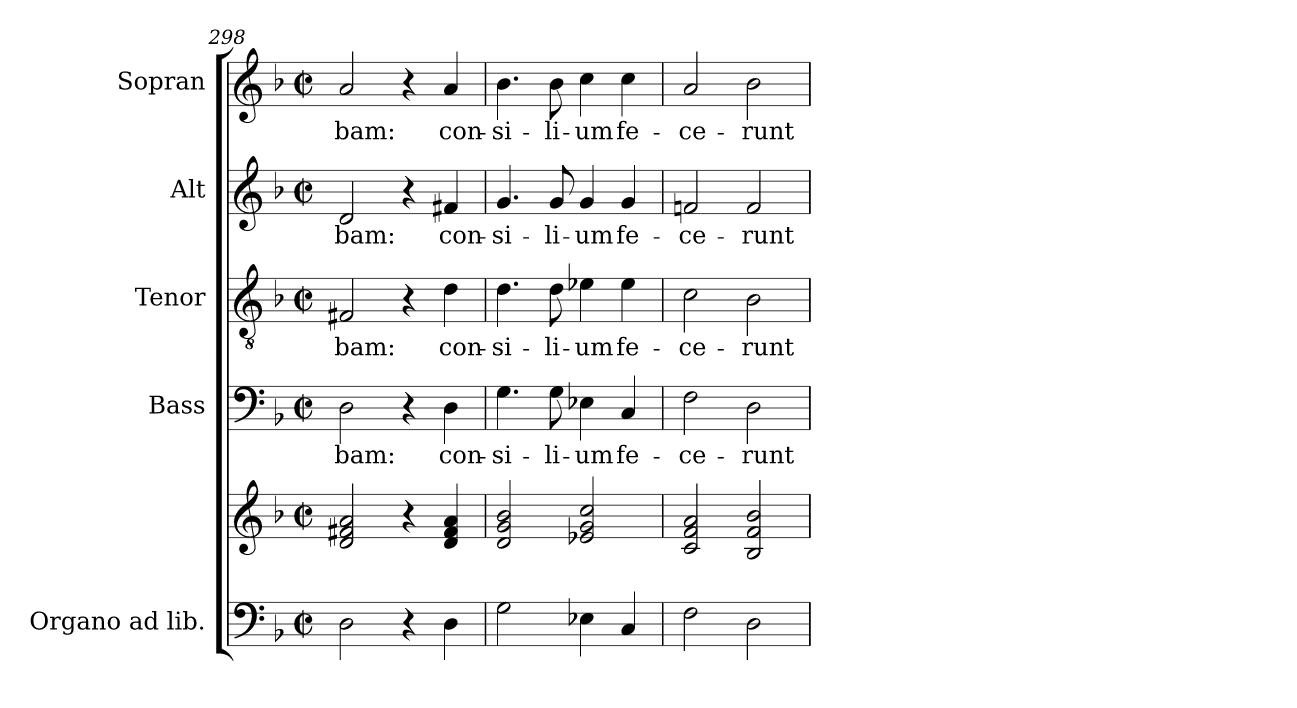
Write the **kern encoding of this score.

**kern	**kern	**kern	**text	**kern	**text	**kern	**text	**kern	**text
*part5	*part5	*part4	*part4	*part3	*part3	*part2	*part2	*part1	*part1
*staff6	*staff5	*staff4	*staff4	*staff3	*staff3	*staff2	*staff2	*staff1	*staff1
*I"Organo ad lib.	*	*I"Bass	*	*I"Tenor	*	*I"Alt	*	*I"Sopran	*
*	*	*I'B.	*	*I'T.	*	*I'A.	*	*I'S.	*
*clefF4	*clefG2	*clefF4	*	*clefGv2	*	*clefG2	*	*clefG2	*
*k[b-]	*k[b-]	*k[b-]	*	*k[b-]	*	*k[b-]	*	*k[b-]	*
*F:	*F:	*F:	*	*F:	*	*F:	*	*F:	*
*M2/2	*M2/2	*M2/2	*	*M2/2	*	*M2/2	*	*M2/2	*
*met(c|)	*met(c|)	*met(c|)	*	*met(c|)	*	*met(c|)	*	*met(c|)	*
=298	=298	=298	=298	=298	=298	=298	=298	=298	=298
!	!	!	!LO:LY:b	!	!LO:LY:b	!	!LO:LY:b	!	!LO:LY:b
2D\	2d/ 2f#X/ 2a/	2D\	-bam:	2F#X/	-bam:	2d/	-bam:	2a/	-bam:
4r	4r	4r	.	4r	.	4r	.	4r	.
!	!	!	!LO:LY:b	!	!LO:LY:b	!	!LO:LY:b	!	!LO:LY:b
4D\	4d/ 4f#/ 4a/	4D\	con-	4d\	con-	4f#X/	con-	4a/	con-
=299	=299	=299	=299	=299	=299	=299	=299	=299	=299
!	!	!	!LO:LY:b	!	!LO:LY:b	!	!LO:LY:b	!	!LO:LY:b
2G\	2d/ 2g/ 2b-/	4.G\	-si-	4.d\	-si-	4.g/	-si-	4.b-\	-si-
!	!	!	!LO:LY:b	!	!LO:LY:b	!	!LO:LY:b	!	!LO:LY:b
.	.	8G\	-li-	8d\	-li-	8g/	-li-	8b-\	-li-
!	!	!	!LO:LY:b	!	!LO:LY:b	!	!LO:LY:b	!	!LO:LY:b
4E-X\	2e-X/ 2g/ 2cc/	4E-X\	-um	4e-X\	-um	4g/	-um	4cc\	-um
!	!	!	!LO:LY:b	!	!LO:LY:b	!	!LO:LY:b	!	!LO:LY:b
4C/	.	4C/	fe-	4e-\	fe-	4g/	fe-	4cc\	fe-
=300	=300	=300	=300	=300	=300	=300	=300	=300	=300
!	!	!	!LO:LY:b	!	!LO:LY:b	!	!LO:LY:b	!	!LO:LY:b
2F\	2c/ 2f/ 2a/	2F\	-ce-	2c\	-ce-	2fn/	-ce-	2a/	-ce-
!	!	!	!LO:LY:b	!	!LO:LY:b	!	!LO:LY:b	!	!LO:LY:b
2D\	2B-/ 2f/ 2b-/	2D\	-runt	2B-\	-runt	2f/	-runt	2b-\	-runt
=	=	=	=	=	=	=	=	=	=
*-	*-	*-	*-	*-	*-	*-	*-	*-	*-
